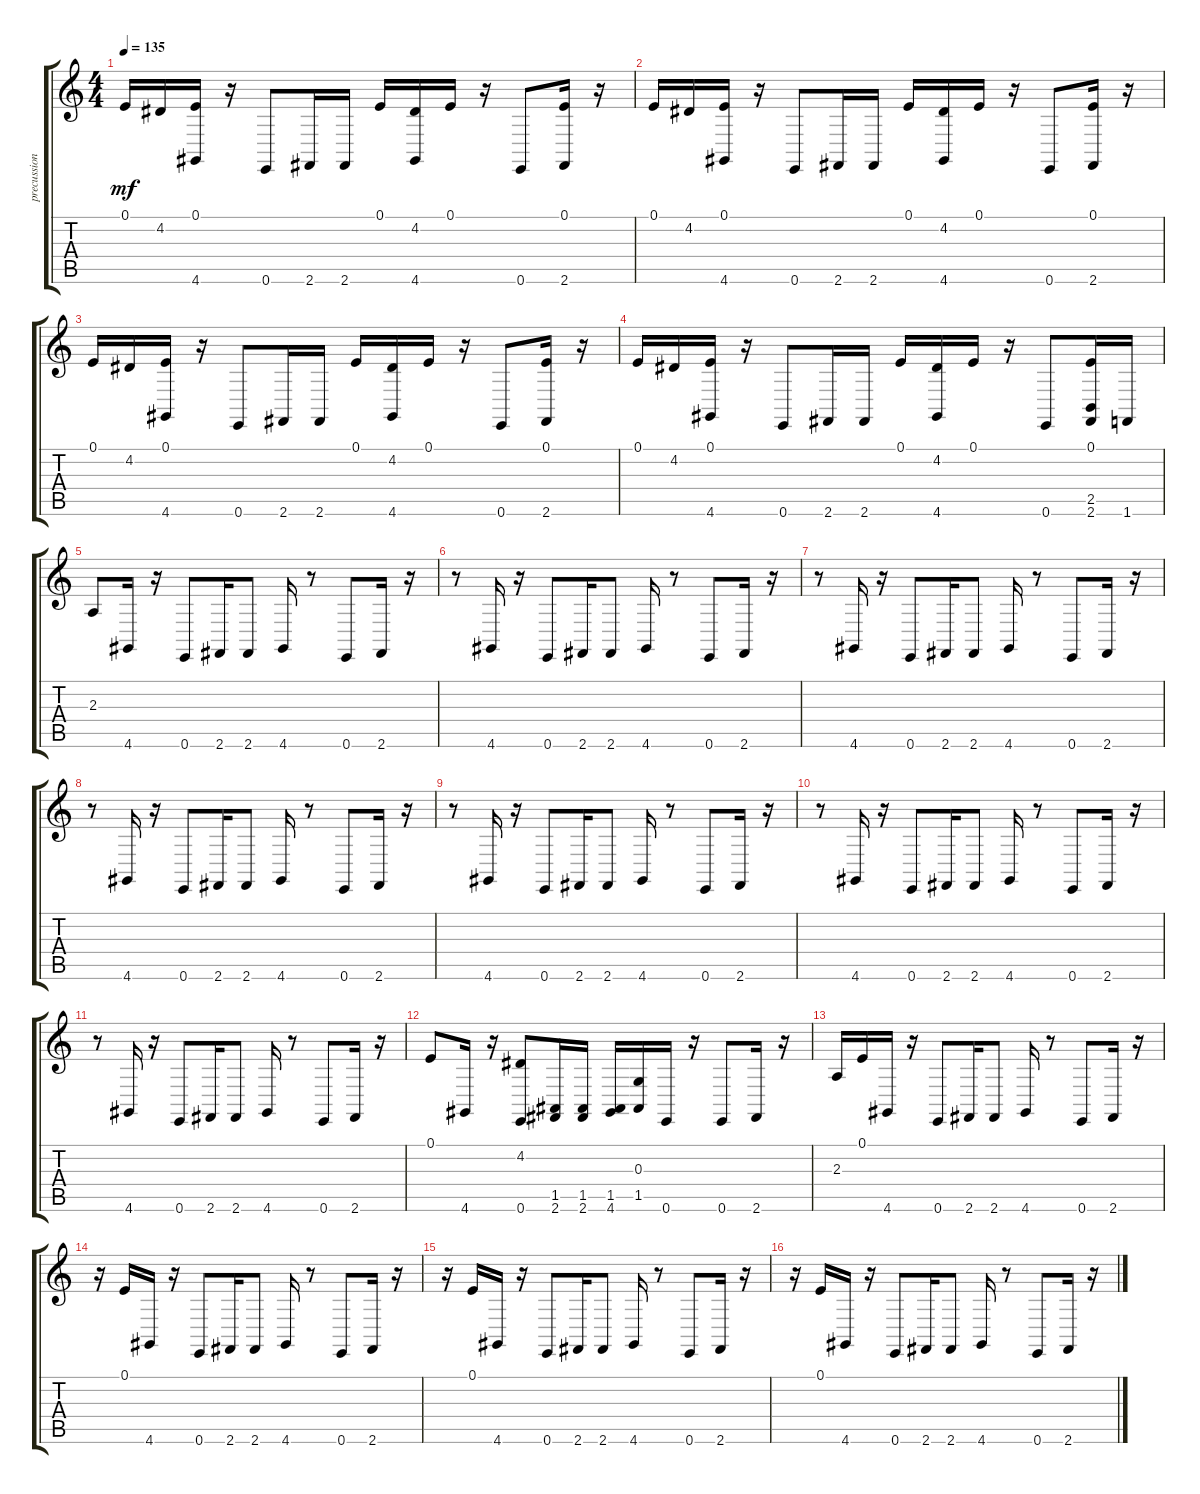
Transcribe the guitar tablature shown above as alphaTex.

\track ("precussion" "precussion") {instrument celesta}
\staff {score tabs}
\tuning (E4 B3 G3 D3 A2 E2) {hide}
\ts (4 4)
\tempo 135
\clef g2
\ks c
0.1.16{dy mf} 4.2.16 (0.1 4.6).16 r.16 0.6.8 2.6.16 2.6.16 0.1.16 (4.2 4.6).16 0.1.16 r.16 0.6.8 (0.1 2.6).16 r.16 |
0.1.16 4.2.16 (0.1 4.6).16 r.16 0.6.8 2.6.16 2.6.16 0.1.16 (4.2 4.6).16 0.1.16 r.16 0.6.8 (0.1 2.6).16 r.16 |
0.1.16 4.2.16 (0.1 4.6).16 r.16 0.6.8 2.6.16 2.6.16 0.1.16 (4.2 4.6).16 0.1.16 r.16 0.6.8 (0.1 2.6).16 r.16 |
0.1.16 4.2.16 (0.1 4.6).16 r.16 0.6.8 2.6.16 2.6.16 0.1.16 (4.2 4.6).16 0.1.16 r.16 0.6.8 (0.1 2.5 2.6).16 1.6.16 |
2.3.8 4.6.16 r.16 0.6.8 2.6.16 2.6.8 4.6.16 r.8 0.6.8 2.6.16 r.16 |
r.8 4.6.16 r.16 0.6.8 2.6.16 2.6.8 4.6.16 r.8 0.6.8 2.6.16 r.16 |
r.8 4.6.16 r.16 0.6.8 2.6.16 2.6.8 4.6.16 r.8 0.6.8 2.6.16 r.16 |
r.8 4.6.16 r.16 0.6.8 2.6.16 2.6.8 4.6.16 r.8 0.6.8 2.6.16 r.16 |
r.8 4.6.16 r.16 0.6.8 2.6.16 2.6.8 4.6.16 r.8 0.6.8 2.6.16 r.16 |
r.8 4.6.16 r.16 0.6.8 2.6.16 2.6.8 4.6.16 r.8 0.6.8 2.6.16 r.16 |
r.8 4.6.16 r.16 0.6.8 2.6.16 2.6.8 4.6.16 r.8 0.6.8 2.6.16 r.16 |
0.1.8 4.6.16 r.16 (4.2 0.6).8 (1.5 2.6).16 (1.5 2.6).16 (1.5 4.6).16 (0.3 1.5).16 0.6.16 r.16 0.6.8 2.6.16 r.16 |
2.3.16 0.1.16 4.6.16 r.16 0.6.8 2.6.16 2.6.8 4.6.16 r.8 0.6.8 2.6.16 r.16 |
r.16 0.1.16 4.6.16 r.16 0.6.8 2.6.16 2.6.8 4.6.16 r.8 0.6.8 2.6.16 r.16 |
r.16 0.1.16 4.6.16 r.16 0.6.8 2.6.16 2.6.8 4.6.16 r.8 0.6.8 2.6.16 r.16 |
r.16 0.1.16 4.6.16 r.16 0.6.8 2.6.16 2.6.8 4.6.16 r.8 0.6.8 2.6.16 r.16
